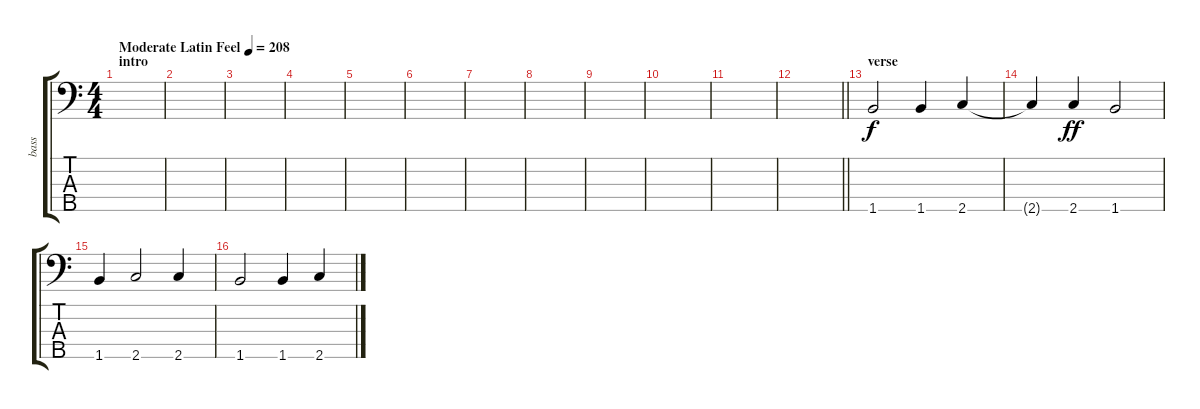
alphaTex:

\track ("bass" "bass") {instrument slapbass1}
\staff {score tabs}
\tuning (G3 Eb3 Bb2 F2 Bb1) {hide}
\ts (4 4)
\section ("" "intro")
\tempo (208 "Moderate Latin Feel")
\clef f4
\ks c
|
|
|
|
|
|
|
|
|
|
|
\barLineRight lightlight
|
\section ("" "verse ")
1.5.2 1.5.4 2.5.4 |
2.5{t}.4{dy f} 2.5.4{dy ff} 1.5.2 |
1.5.4 2.5.2 2.5.4 |
1.5.2 1.5.4 2.5.4
